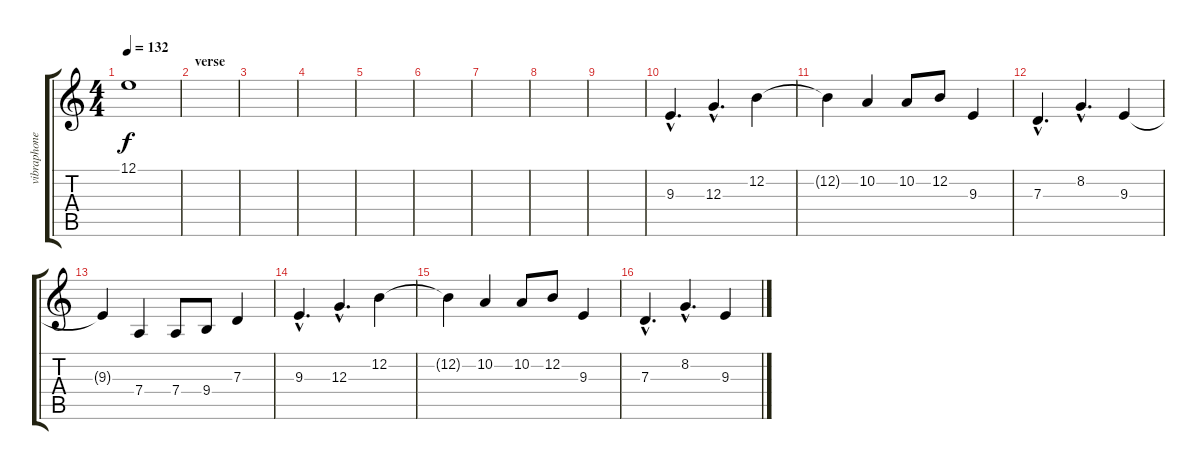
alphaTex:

\track ("vibraphone" "vibraphone") {instrument vibraphone}
\staff {score tabs}
\tuning (E4 B3 G3 D3 A2 E2) {hide}
\ts (4 4)
\tempo 132
\clef g2
\ks c
12.1{t}.1{dy f} |
\section ("" "verse")
|
|
|
|
|
|
|
|
9.3{hac}.4{d} 12.3{hac}.4{d} 12.2.4 |
12.2{t}.4 10.2.4 10.2.8 12.2.8 9.3.4 |
7.3{hac}.4{d} 8.2{hac}.4{d} 9.3.4 |
9.3{t}.4 7.4.4 7.4.8 9.4.8 7.3.4 |
9.3{hac}.4{d} 12.3{hac}.4{d} 12.2.4 |
12.2{t}.4 10.2.4 10.2.8 12.2.8 9.3.4 |
7.3{hac}.4{d} 8.2{hac}.4{d} 9.3.4
